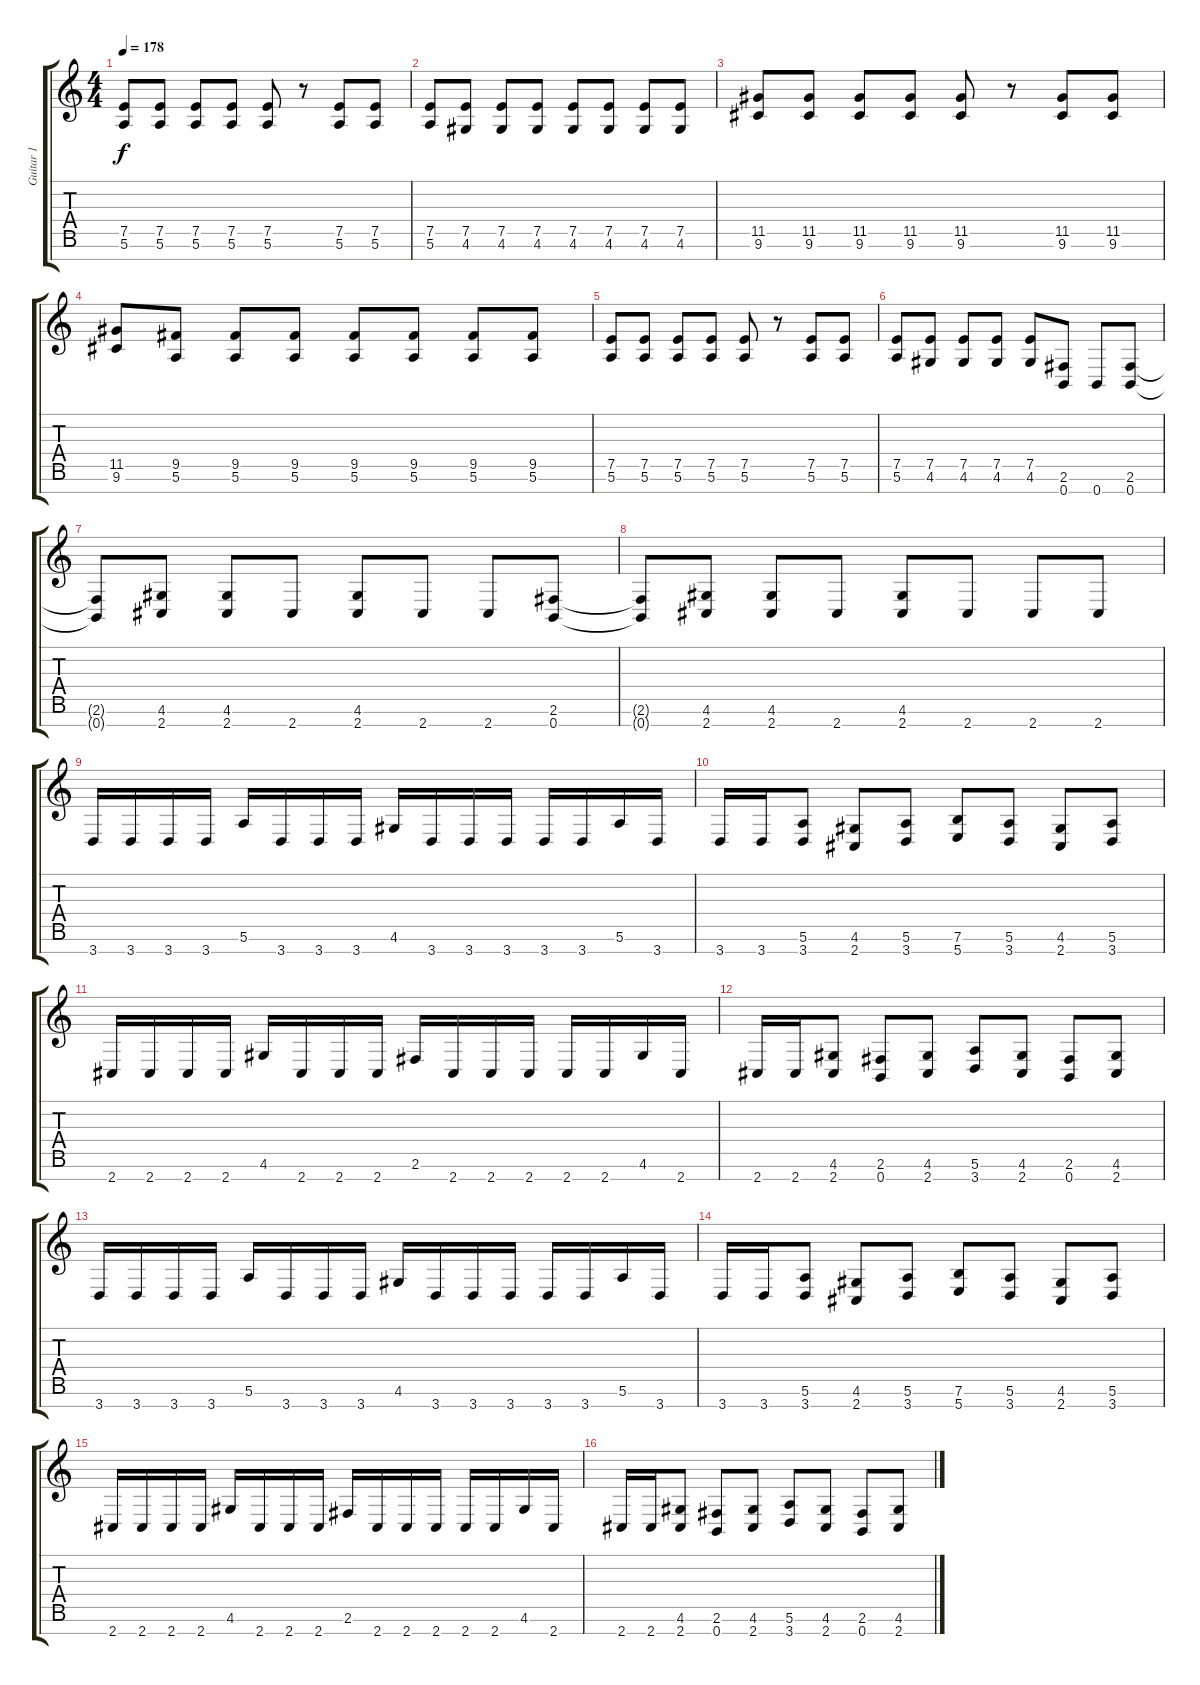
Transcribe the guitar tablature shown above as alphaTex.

\track ("Guitar 1" "Guitar 1") {instrument distortionguitar}
\staff {score tabs}
\tuning (E4 B3 G3 D3 A2 E2 B1) {hide}
\ts (4 4)
\tempo 178
\clef g2
\ks c
(7.5 5.6).8{dy f} (7.5 5.6).8 (7.5 5.6).8 (7.5 5.6).8 (7.5 5.6).8 r.8 (7.5 5.6).8 (7.5 5.6).8 |
(7.5 5.6).8 (7.5 4.6).8 (7.5 4.6).8 (7.5 4.6).8 (7.5 4.6).8 (7.5 4.6).8 (7.5 4.6).8 (7.5 4.6).8 |
(11.5 9.6).8 (11.5 9.6).8 (11.5 9.6).8 (11.5 9.6).8 (11.5 9.6).8 r.8 (11.5 9.6).8 (11.5 9.6).8 |
(11.5 9.6).8 (9.5 5.6).8 (9.5 5.6).8 (9.5 5.6).8 (9.5 5.6).8 (9.5 5.6).8 (9.5 5.6).8 (9.5 5.6).8 |
(7.5 5.6).8 (7.5 5.6).8 (7.5 5.6).8 (7.5 5.6).8 (7.5 5.6).8 r.8 (7.5 5.6).8 (7.5 5.6).8 |
(7.5 5.6).8 (7.5 4.6).8 (7.5 4.6).8 (7.5 4.6).8 (7.5 4.6).8 (2.6 0.7).8 0.7.8 (2.6 0.7).8 |
(2.6{t} 0.7{t}).8 (4.6 2.7).8 (4.6 2.7).8 2.7.8 (4.6 2.7).8 2.7.8 2.7.8 (2.6 0.7).8 |
(2.6{t} 0.7{t}).8 (4.6 2.7).8 (4.6 2.7).8 2.7.8 (4.6 2.7).8 2.7.8 2.7.8 2.7.8 |
3.7.16 3.7.16 3.7.16 3.7.16 5.6.16 3.7.16 3.7.16 3.7.16 4.6.16 3.7.16 3.7.16 3.7.16 3.7.16 3.7.16 5.6.16 3.7.16 |
3.7.16 3.7.16 (5.6 3.7).8 (4.6 2.7).8 (5.6 3.7).8 (7.6 5.7).8 (5.6 3.7).8 (4.6 2.7).8 (5.6 3.7).8 |
2.7.16 2.7.16 2.7.16 2.7.16 4.6.16 2.7.16 2.7.16 2.7.16 2.6.16 2.7.16 2.7.16 2.7.16 2.7.16 2.7.16 4.6.16 2.7.16 |
2.7.16 2.7.16 (4.6 2.7).8 (2.6 0.7).8 (4.6 2.7).8 (5.6 3.7).8 (4.6 2.7).8 (2.6 0.7).8 (4.6 2.7).8 |
3.7.16 3.7.16 3.7.16 3.7.16 5.6.16 3.7.16 3.7.16 3.7.16 4.6.16 3.7.16 3.7.16 3.7.16 3.7.16 3.7.16 5.6.16 3.7.16 |
3.7.16 3.7.16 (5.6 3.7).8 (4.6 2.7).8 (5.6 3.7).8 (7.6 5.7).8 (5.6 3.7).8 (4.6 2.7).8 (5.6 3.7).8 |
2.7.16 2.7.16 2.7.16 2.7.16 4.6.16 2.7.16 2.7.16 2.7.16 2.6.16 2.7.16 2.7.16 2.7.16 2.7.16 2.7.16 4.6.16 2.7.16 |
2.7.16 2.7.16 (4.6 2.7).8 (2.6 0.7).8 (4.6 2.7).8 (5.6 3.7).8 (4.6 2.7).8 (2.6 0.7).8 (4.6 2.7).8
